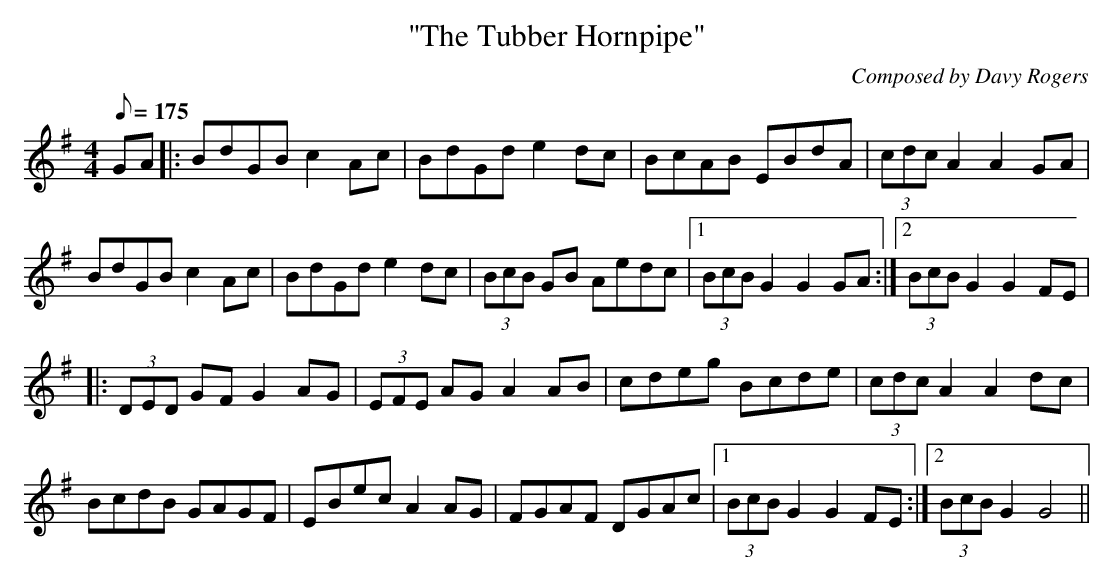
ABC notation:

X:1
T:"The Tubber Hornpipe"
C:Composed by Davy Rogers
L:1/8
Q:175
K:G
M:4/4
GA |: BdGB c2 Ac | BdGd e2 dc | BcAB EBdA | (3cdc A2 A2 GA |
BdGB c2 Ac | BdGd e2 dc | (3BcB GB Aedc |1 (3BcB G2 G2 GA :|2 (3BcB G2 G2 FE |
|: (3DED GF G2 AG | (3EFE AG A2 AB | cdeg Bcde | (3cdc A2 A2 dc |
BcdB GAGF | EBec A2 AG | FGAF DGAc |1 (3BcB G2 G2 FE :|2 (3BcB G2 G4 ||
